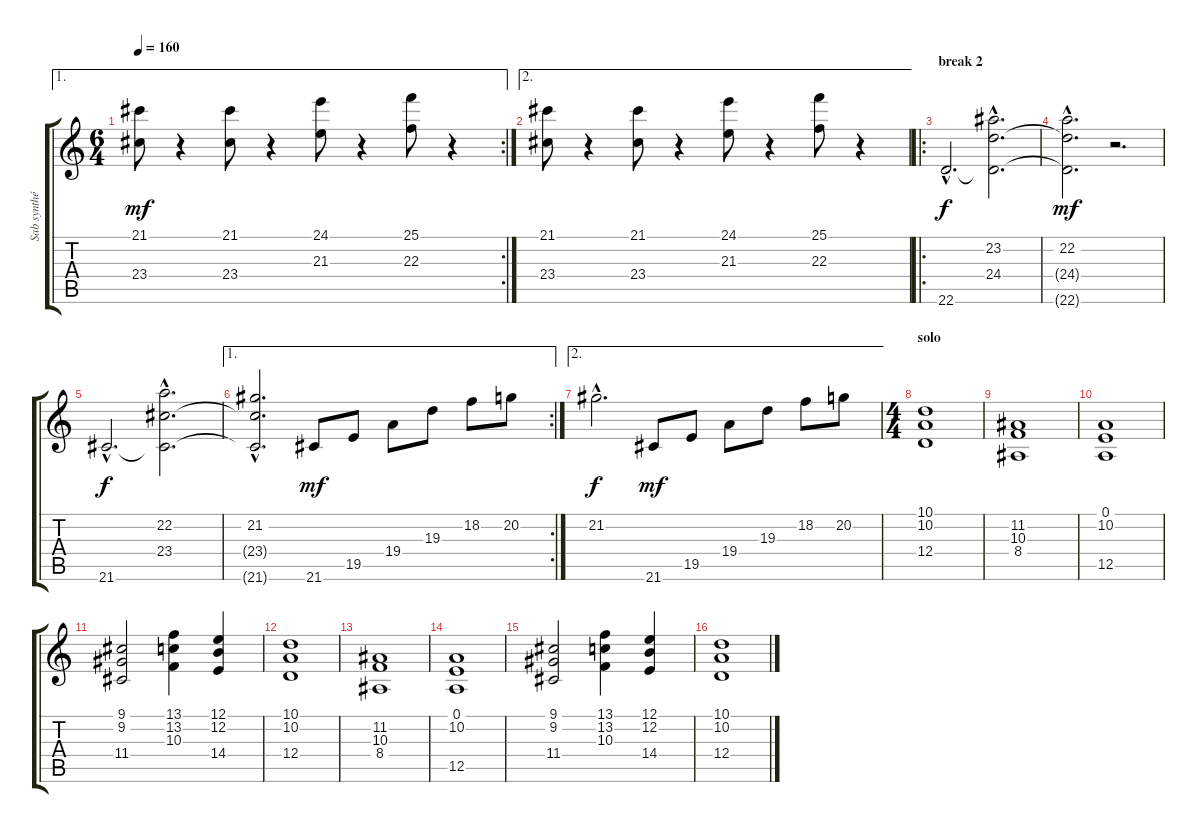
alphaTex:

\track ("Sab synthé_MD" "Sab synthé") {instrument stringensemble1}
\staff {score tabs}
\tuning (E4 B3 G3 D3 A2 E2) {hide}
\ae 1
\rc 2
\ts (6 4)
\tempo 160
\clef g2
\ks c
(21.1 23.4).8{dy mf} r.4 (21.1 23.4).8 r.4 (24.1 21.3).8 r.4 (25.1 22.3).8 r.4 |
\ae 2
(21.1 23.4).8 r.4 (21.1 23.4).8 r.4 (24.1 21.3).8 r.4 (25.1 22.3).8 r.4 |
\ro
\section ("" "break 2")
22.6{hac}.2{d dy f} (23.2{hac} 24.4{hac} 22.6{hac t}).2{d} |
(22.2{hac} 24.4{hac t} 22.6{hac t}).2{d dy mf} r.2{d} |
21.6{hac}.2{d dy f} (22.2{hac} 23.4{hac} 21.6{hac t}).2{d} |
\ae 1
\rc 2
(21.2{hac} 23.4{hac t} 21.6{hac t}).2{d} 21.6.8{dy mf} 19.5.8 19.4.8 19.3.8 18.2.8 20.2.8 |
\ae 2
21.2{hac}.2{d dy f} 21.6.8{dy mf} 19.5.8 19.4.8 19.3.8 18.2.8 20.2.8 |
\ts (4 4)
\section ("" "solo")
(10.1 10.2 12.4).1 |
(11.2 10.3 8.4).1 |
(0.1 10.2 12.5).1 |
(9.1 9.2 11.4).2 (13.1 13.2 10.3).4 (12.1 12.2 14.4).4 |
(10.1 10.2 12.4).1 |
(11.2 10.3 8.4).1 |
(0.1 10.2 12.5).1 |
(9.1 9.2 11.4).2 (13.1 13.2 10.3).4 (12.1 12.2 14.4).4 |
(10.1 10.2 12.4).1
